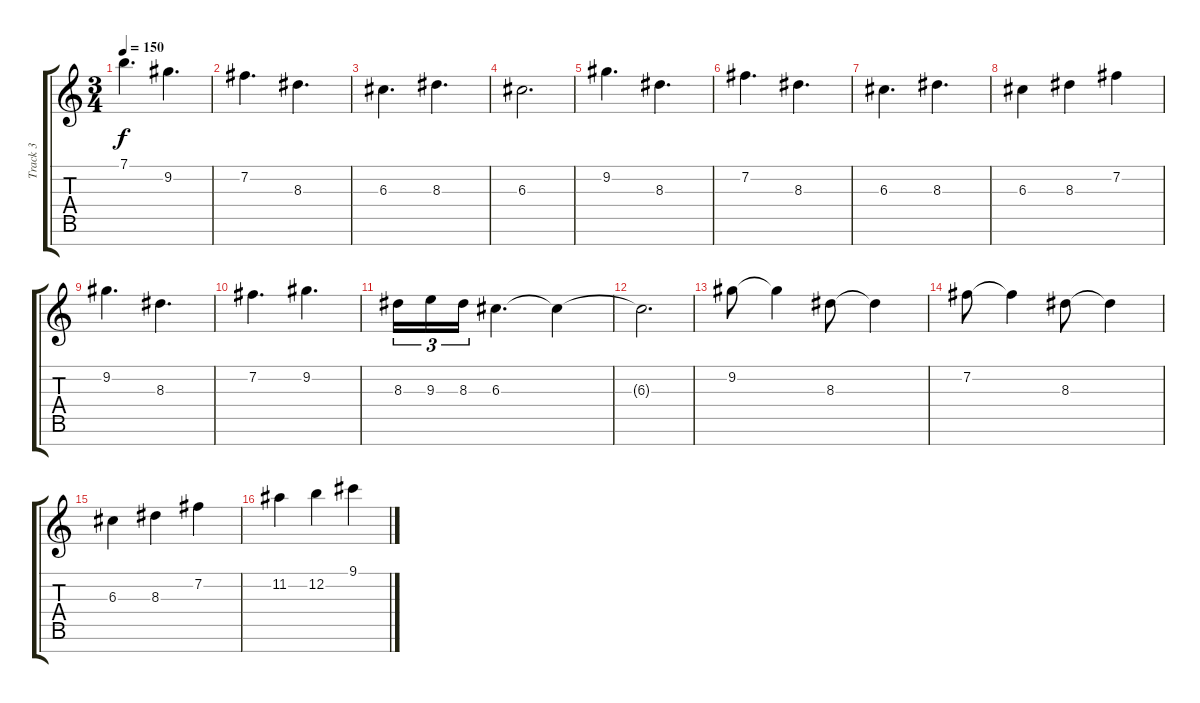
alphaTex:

\track ("Track 3" "Track 3") {instrument distortionguitar}
\staff {score tabs}
\tuning (E4 B3 G3 D3 A2 E2 B1) {hide}
\ts (3 4)
\tempo 150
\clef g2
\ks c
7.1.4{d dy f} 9.2.4{d} |
7.2.4{d} 8.3.4{d} |
6.3.4{d} 8.3.4{d} |
6.3.2{d} |
9.2.4{d} 8.3.4{d} |
7.2.4{d} 8.3.4{d} |
6.3.4{d} 8.3.4{d} |
6.3.4 8.3.4 7.2.4 |
9.2.4{d} 8.3.4{d} |
7.2.4{d} 9.2.4{d} |
8.3.16{tu (3 2)} 9.3.16{tu (3 2)} 8.3.16{tu (3 2)} 6.3.4{d} 6.3{t}.4 |
6.3{t}.2{d} |
9.2.8 9.2{t}.4 8.3.8 8.3{t}.4 |
7.2.8 7.2{t}.4 8.3.8 8.3{t}.4 |
6.3.4 8.3.4 7.2.4 |
11.2.4 12.2.4 9.1.4
